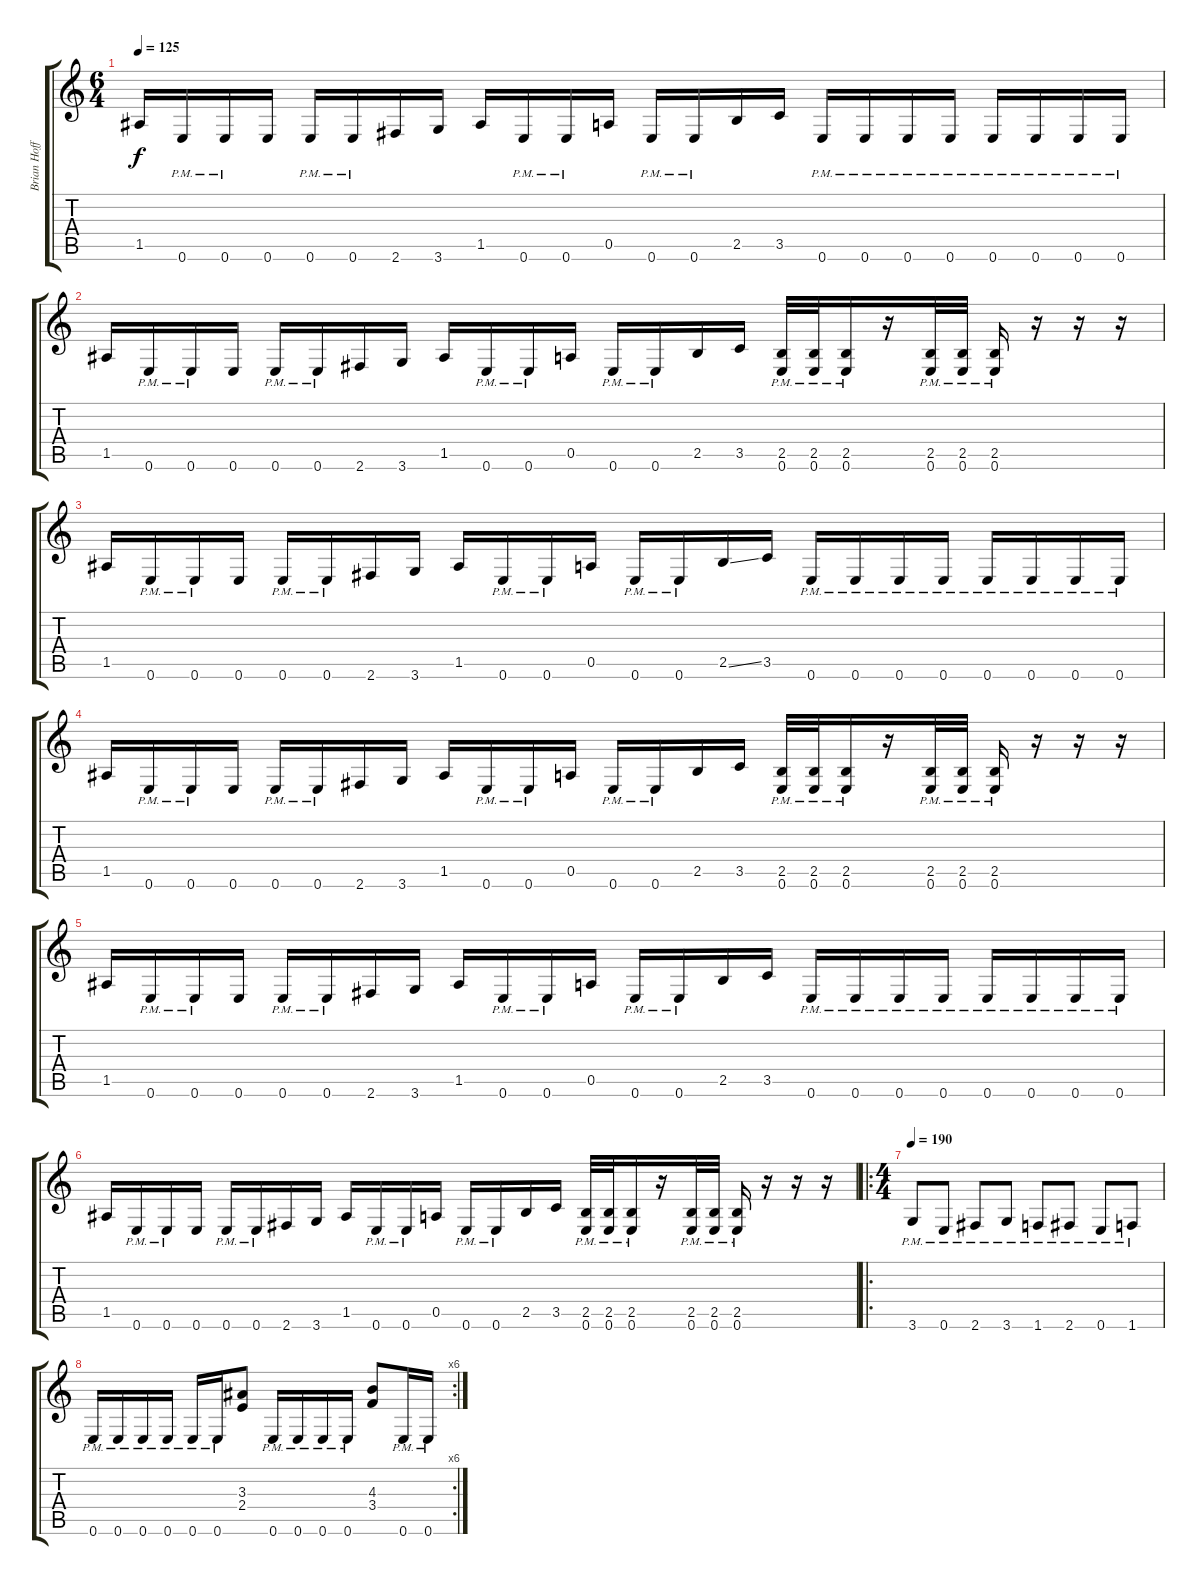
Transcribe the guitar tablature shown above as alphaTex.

\track ("Brian Hoffman" "Brian Hoff") {instrument distortionguitar}
\staff {score tabs}
\tuning (E4 B3 G3 D3 A2 E2) {hide}
\ts (6 4)
\tempo 125
\clef g2
\ks c
1.5.16{dy f} 0.6{pm}.16 0.6{pm}.16 0.6.16 0.6{pm}.16 0.6{pm}.16 2.6.16 3.6.16 1.5.16 0.6{pm}.16 0.6{pm}.16 0.5.16 0.6{pm}.16 0.6{pm}.16 2.5.16 3.5.16 0.6{pm}.16 0.6{pm}.16 0.6{pm}.16 0.6{pm}.16 0.6{pm}.16 0.6{pm}.16 0.6{pm}.16 0.6{pm}.16 |
1.5.16 0.6{pm}.16 0.6{pm}.16 0.6.16 0.6{pm}.16 0.6{pm}.16 2.6.16 3.6.16 1.5.16 0.6{pm}.16 0.6{pm}.16 0.5.16 0.6{pm}.16 0.6{pm}.16 2.5.16 3.5.16 (2.5{pm} 0.6{pm}).32 (2.5{pm} 0.6{pm}).32 (2.5{pm} 0.6{pm}).16 r.16 (2.5{pm} 0.6{pm}).32 (2.5{pm} 0.6{pm}).32 (2.5{pm} 0.6{pm}).16 r.16 r.16 r.16 |
1.5.16 0.6{pm}.16 0.6{pm}.16 0.6.16 0.6{pm}.16 0.6{pm}.16 2.6.16 3.6.16 1.5.16 0.6{pm}.16 0.6{pm}.16 0.5.16 0.6{pm}.16 0.6{pm}.16 2.5{ss}.16 3.5.16 0.6{pm}.16 0.6{pm}.16 0.6{pm}.16 0.6{pm}.16 0.6{pm}.16 0.6{pm}.16 0.6{pm}.16 0.6{pm}.16 |
1.5.16 0.6{pm}.16 0.6{pm}.16 0.6.16 0.6{pm}.16 0.6{pm}.16 2.6.16 3.6.16 1.5.16 0.6{pm}.16 0.6{pm}.16 0.5.16 0.6{pm}.16 0.6{pm}.16 2.5.16 3.5.16 (2.5{pm} 0.6{pm}).32 (2.5{pm} 0.6{pm}).32 (2.5{pm} 0.6{pm}).16 r.16 (2.5{pm} 0.6{pm}).32 (2.5{pm} 0.6{pm}).32 (2.5{pm} 0.6{pm}).16 r.16 r.16 r.16 |
1.5.16 0.6{pm}.16 0.6{pm}.16 0.6.16 0.6{pm}.16 0.6{pm}.16 2.6.16 3.6.16 1.5.16 0.6{pm}.16 0.6{pm}.16 0.5.16 0.6{pm}.16 0.6{pm}.16 2.5.16 3.5.16 0.6{pm}.16 0.6{pm}.16 0.6{pm}.16 0.6{pm}.16 0.6{pm}.16 0.6{pm}.16 0.6{pm}.16 0.6{pm}.16 |
1.5.16 0.6{pm}.16 0.6{pm}.16 0.6.16 0.6{pm}.16 0.6{pm}.16 2.6.16 3.6.16 1.5.16 0.6{pm}.16 0.6{pm}.16 0.5.16 0.6{pm}.16 0.6{pm}.16 2.5.16 3.5.16 (2.5{pm} 0.6{pm}).32 (2.5{pm} 0.6{pm}).32 (2.5{pm} 0.6{pm}).16 r.16 (2.5{pm} 0.6{pm}).32 (2.5{pm} 0.6{pm}).32 (2.5{pm} 0.6{pm}).16 r.16 r.16 r.16 |
\ro
\ts (4 4)
\tempo 190
3.6{pm}.8 0.6{pm}.8 2.6{pm}.8 3.6{pm}.8 1.6{pm}.8 2.6{pm}.8 0.6{pm}.8 1.6{pm}.8 |
\rc 6
0.6{pm}.16 0.6{pm}.16 0.6{pm}.16 0.6{pm}.16 0.6{pm}.16 0.6{pm}.16 (3.3 2.4).8 0.6{pm}.16 0.6{pm}.16 0.6{pm}.16 0.6{pm}.16 (4.3 3.4).8 0.6{pm}.16 0.6{pm}.16
